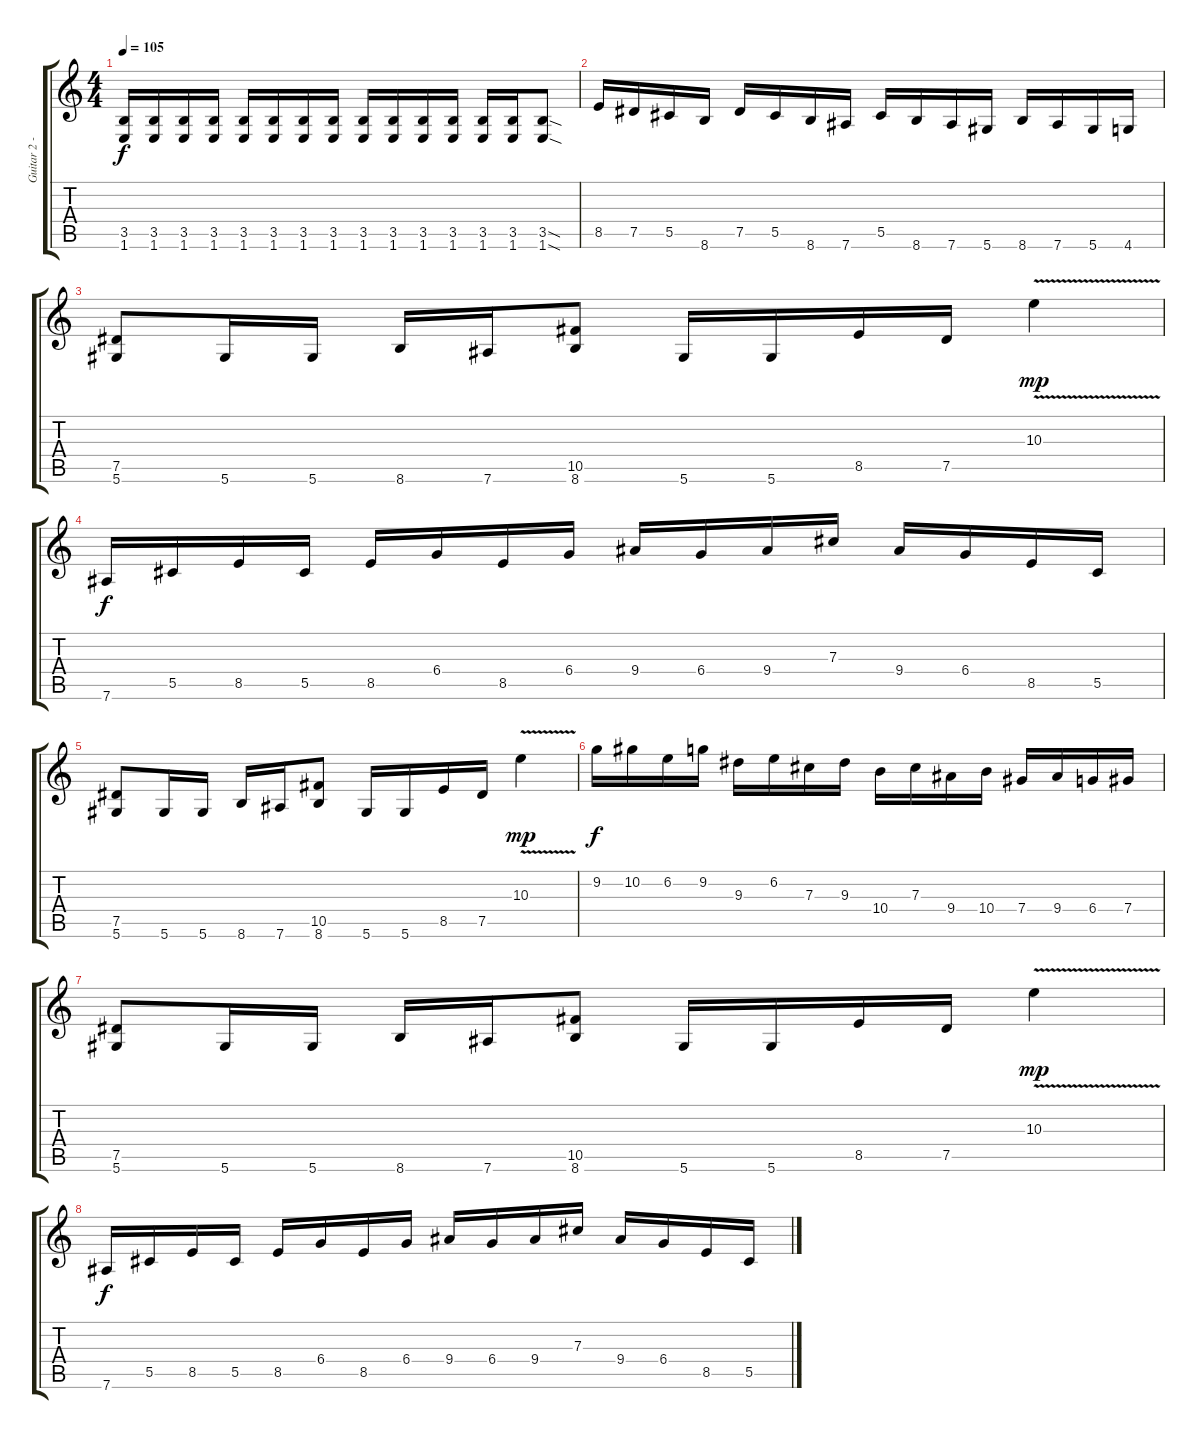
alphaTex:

\track ("Guitar 2 - BG" "Guitar 2 -") {instrument distortionguitar}
\staff {score tabs}
\tuning (Eb4 Bb3 Gb3 Db3 Ab2 Eb2) {hide}
\ts (4 4)
\tempo 105
\clef g2
\ks c
(3.5 1.6).16{dy f} (3.5 1.6).16 (3.5 1.6).16 (3.5 1.6).16 (3.5 1.6).16 (3.5 1.6).16 (3.5 1.6).16 (3.5 1.6).16 (3.5 1.6).16 (3.5 1.6).16 (3.5 1.6).16 (3.5 1.6).16 (3.5 1.6).16 (3.5 1.6).16 (3.5{sod} 1.6{sod}).8 |
8.5.16 7.5.16 5.5.16 8.6.16 7.5.16 5.5.16 8.6.16 7.6.16 5.5.16 8.6.16 7.6.16 5.6.16 8.6.16 7.6.16 5.6.16 4.6.16 |
(7.5 5.6).8 5.6.16 5.6.16 8.6.16 7.6.16 (10.5 8.6).8 5.6.16 5.6.16 8.5.16 7.5.16 10.3{v}.4{dy mp} |
7.6.16{dy f} 5.5.16 8.5.16 5.5.16 8.5.16 6.4.16 8.5.16 6.4.16 9.4.16 6.4.16 9.4.16 7.3.16 9.4.16 6.4.16 8.5.16 5.5.16 |
(7.5 5.6).8 5.6.16 5.6.16 8.6.16 7.6.16 (10.5 8.6).8 5.6.16 5.6.16 8.5.16 7.5.16 10.3{v}.4{dy mp} |
9.2.16{dy f} 10.2.16 6.2.16 9.2.16 9.3.16 6.2.16 7.3.16 9.3.16 10.4.16 7.3.16 9.4.16 10.4.16 7.4.16 9.4.16 6.4.16 7.4.16 |
(7.5 5.6).8 5.6.16 5.6.16 8.6.16 7.6.16 (10.5 8.6).8 5.6.16 5.6.16 8.5.16 7.5.16 10.3{v}.4{dy mp} |
7.6.16{dy f} 5.5.16 8.5.16 5.5.16 8.5.16 6.4.16 8.5.16 6.4.16 9.4.16 6.4.16 9.4.16 7.3.16 9.4.16 6.4.16 8.5.16 5.5.16
